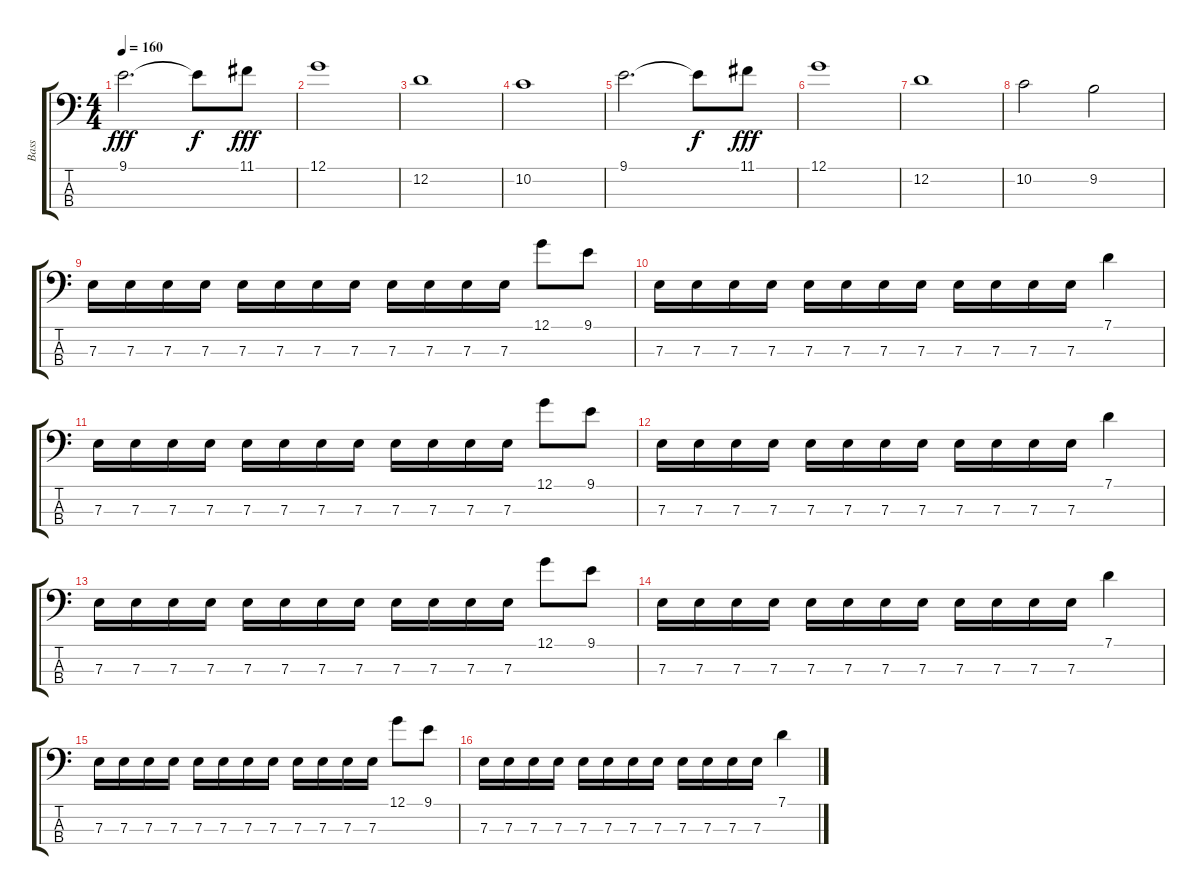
\track ("Bass" "Bass") {instrument slapbass2}
\staff {score tabs}
\tuning (G2 D2 A1 E1) {hide}
\ts (4 4)
\tempo 160
\clef f4
\ks c
9.1.2{d dy fff} 9.1{t}.8{dy f} 11.1.8{dy fff} |
12.1.1 |
12.2.1 |
10.2.1 |
9.1.2{d} 9.1{t}.8{dy f} 11.1.8{dy fff} |
12.1.1 |
12.2.1 |
10.2.2 9.2.2 |
7.3.16 7.3.16 7.3.16 7.3.16 7.3.16 7.3.16 7.3.16 7.3.16 7.3.16 7.3.16 7.3.16 7.3.16 12.1.8 9.1.8 |
7.3.16 7.3.16 7.3.16 7.3.16 7.3.16 7.3.16 7.3.16 7.3.16 7.3.16 7.3.16 7.3.16 7.3.16 7.1.4 |
7.3.16 7.3.16 7.3.16 7.3.16 7.3.16 7.3.16 7.3.16 7.3.16 7.3.16 7.3.16 7.3.16 7.3.16 12.1.8 9.1.8 |
7.3.16 7.3.16 7.3.16 7.3.16 7.3.16 7.3.16 7.3.16 7.3.16 7.3.16 7.3.16 7.3.16 7.3.16 7.1.4 |
7.3.16 7.3.16 7.3.16 7.3.16 7.3.16 7.3.16 7.3.16 7.3.16 7.3.16 7.3.16 7.3.16 7.3.16 12.1.8 9.1.8 |
7.3.16 7.3.16 7.3.16 7.3.16 7.3.16 7.3.16 7.3.16 7.3.16 7.3.16 7.3.16 7.3.16 7.3.16 7.1.4 |
7.3.16 7.3.16 7.3.16 7.3.16 7.3.16 7.3.16 7.3.16 7.3.16 7.3.16 7.3.16 7.3.16 7.3.16 12.1.8 9.1.8 |
7.3.16 7.3.16 7.3.16 7.3.16 7.3.16 7.3.16 7.3.16 7.3.16 7.3.16 7.3.16 7.3.16 7.3.16 7.1.4
